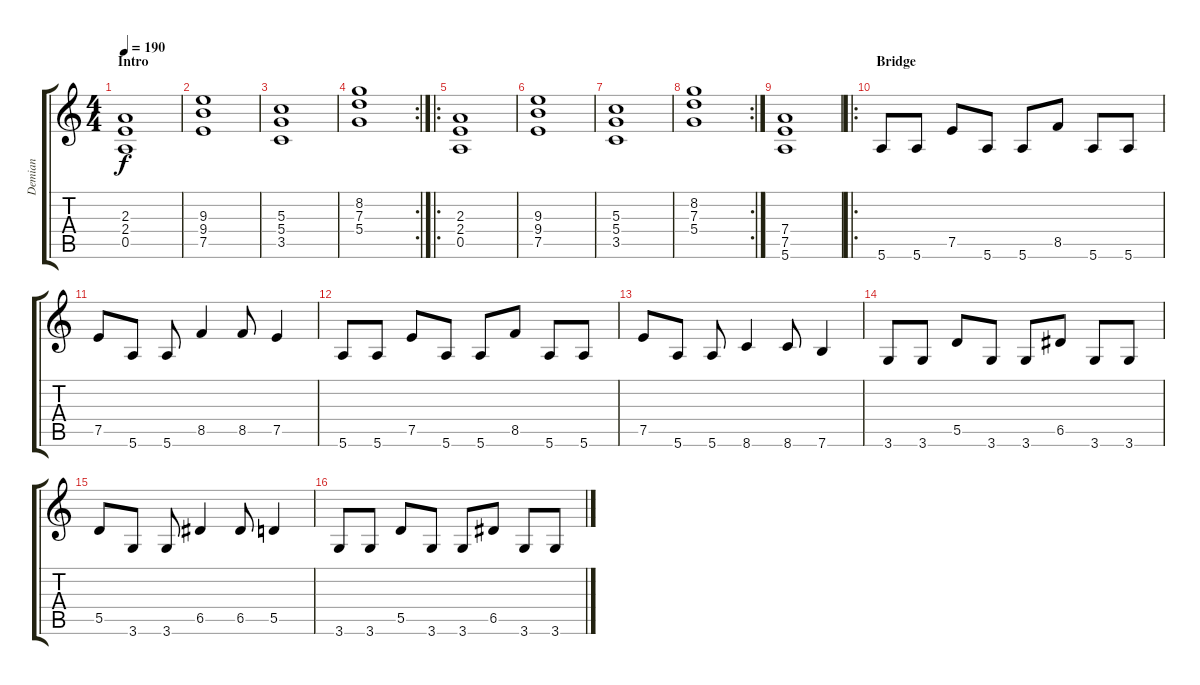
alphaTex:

\track ("Demian" "Demian") {instrument distortionguitar}
\staff {score tabs}
\tuning (E4 B3 G3 D3 A2 E2) {hide}
\ts (4 4)
\section ("" "Intro")
\tempo 190
\clef g2
\ks c
(2.3 2.4 0.5).1{dy f instrument distortionguitar} |
(9.3 9.4 7.5).1 |
(5.3 5.4 3.5).1 |
\rc 2
(8.2 7.3 5.4).1 |
\ro
(2.3 2.4 0.5).1 |
(9.3 9.4 7.5).1 |
(5.3 5.4 3.5).1 |
\rc 2
(8.2 7.3 5.4).1 |
(7.4 7.5 5.6).1 |
\ro
\section ("" "Bridge")
5.6.8 5.6.8 7.5.8 5.6.8 5.6.8 8.5.8 5.6.8 5.6.8 |
7.5.8 5.6.8 5.6.8 8.5.4 8.5.8 7.5.4 |
5.6.8 5.6.8 7.5.8 5.6.8 5.6.8 8.5.8 5.6.8 5.6.8 |
7.5.8 5.6.8 5.6.8 8.6.4 8.6.8 7.6.4 |
3.6.8 3.6.8 5.5.8 3.6.8 3.6.8 6.5.8 3.6.8 3.6.8 |
5.5.8 3.6.8 3.6.8 6.5.4 6.5.8 5.5.4 |
3.6.8 3.6.8 5.5.8 3.6.8 3.6.8 6.5.8 3.6.8 3.6.8
